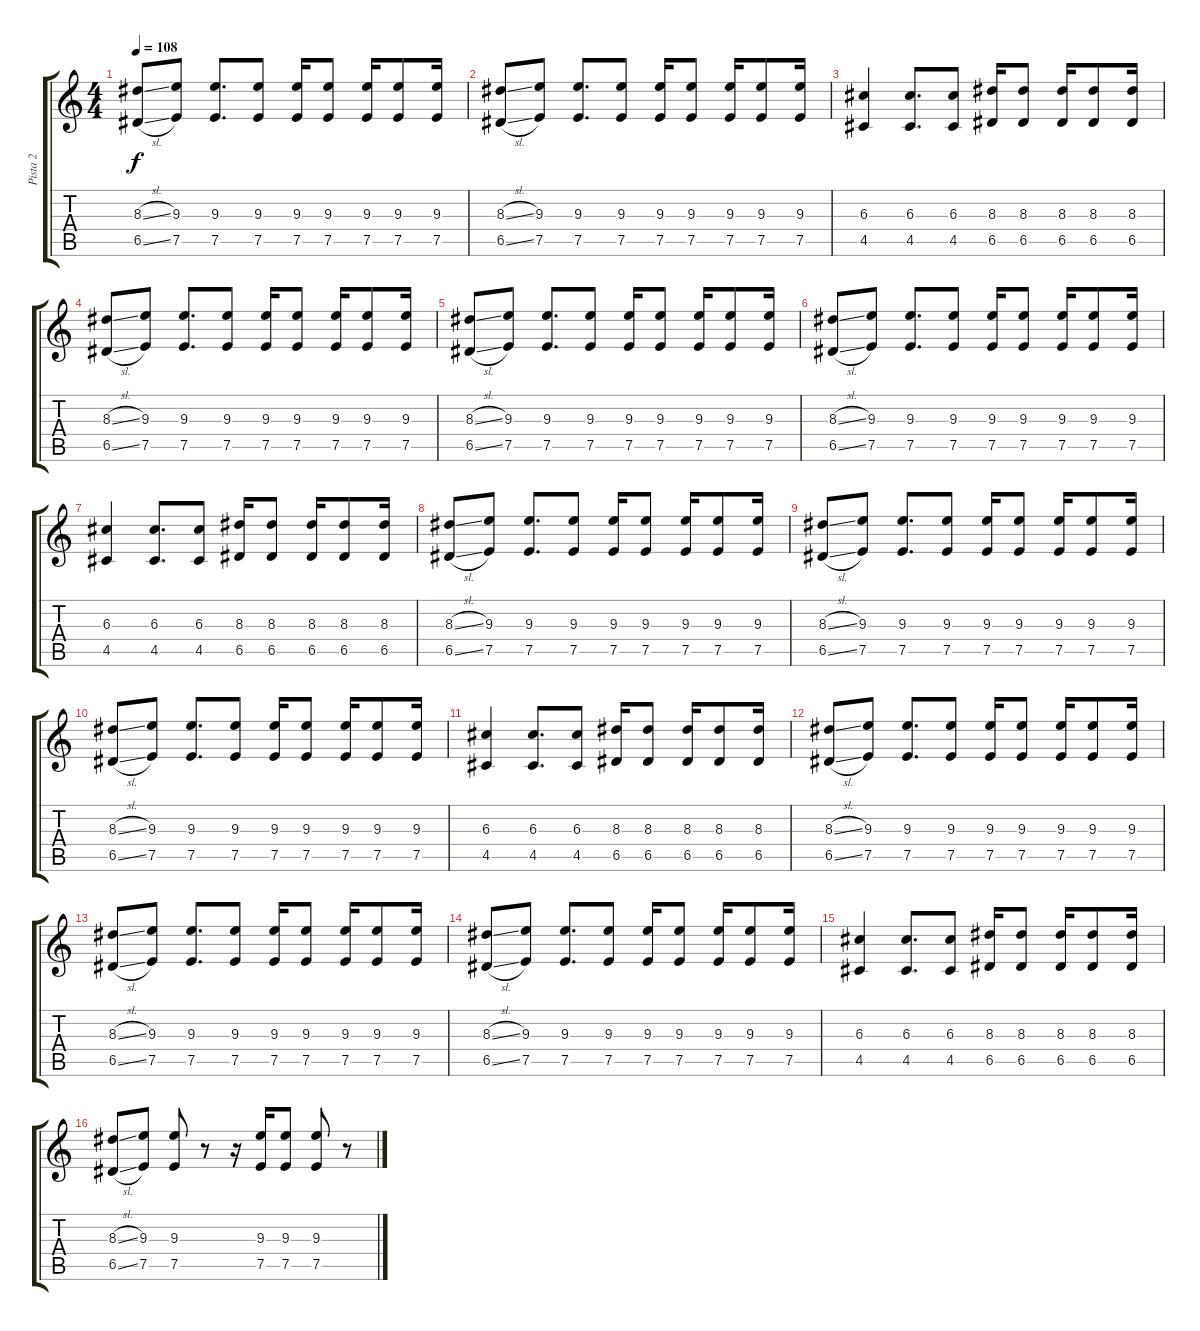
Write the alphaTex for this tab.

\track ("Pista 2" "Pista 2") {instrument distortionguitar}
\staff {score tabs}
\tuning (E4 B3 G3 D3 A2 E2) {hide}
\ts (4 4)
\tempo 108
\clef g2
\ks c
(8.3{sl} 6.5{sl}).8{dy f} (9.3 7.5).8 (9.3 7.5).8{d} (9.3 7.5).8 (9.3 7.5).16 (9.3 7.5).8 (9.3 7.5).16 (9.3 7.5).8 (9.3 7.5).16 |
(8.3{sl} 6.5{sl}).8 (9.3 7.5).8 (9.3 7.5).8{d} (9.3 7.5).8 (9.3 7.5).16 (9.3 7.5).8 (9.3 7.5).16 (9.3 7.5).8 (9.3 7.5).16 |
(6.3 4.5).4 (6.3 4.5).8{d} (6.3 4.5).8 (8.3 6.5).16 (8.3 6.5).8 (8.3 6.5).16 (8.3 6.5).8 (8.3 6.5).16 |
(8.3{sl} 6.5{sl}).8 (9.3 7.5).8 (9.3 7.5).8{d} (9.3 7.5).8 (9.3 7.5).16 (9.3 7.5).8 (9.3 7.5).16 (9.3 7.5).8 (9.3 7.5).16 |
(8.3{sl} 6.5{sl}).8 (9.3 7.5).8 (9.3 7.5).8{d} (9.3 7.5).8 (9.3 7.5).16 (9.3 7.5).8 (9.3 7.5).16 (9.3 7.5).8 (9.3 7.5).16 |
(8.3{sl} 6.5{sl}).8 (9.3 7.5).8 (9.3 7.5).8{d} (9.3 7.5).8 (9.3 7.5).16 (9.3 7.5).8 (9.3 7.5).16 (9.3 7.5).8 (9.3 7.5).16 |
(6.3 4.5).4 (6.3 4.5).8{d} (6.3 4.5).8 (8.3 6.5).16 (8.3 6.5).8 (8.3 6.5).16 (8.3 6.5).8 (8.3 6.5).16 |
(8.3{sl} 6.5{sl}).8 (9.3 7.5).8 (9.3 7.5).8{d} (9.3 7.5).8 (9.3 7.5).16 (9.3 7.5).8 (9.3 7.5).16 (9.3 7.5).8 (9.3 7.5).16 |
(8.3{sl} 6.5{sl}).8 (9.3 7.5).8 (9.3 7.5).8{d} (9.3 7.5).8 (9.3 7.5).16 (9.3 7.5).8 (9.3 7.5).16 (9.3 7.5).8 (9.3 7.5).16 |
(8.3{sl} 6.5{sl}).8 (9.3 7.5).8 (9.3 7.5).8{d} (9.3 7.5).8 (9.3 7.5).16 (9.3 7.5).8 (9.3 7.5).16 (9.3 7.5).8 (9.3 7.5).16 |
(6.3 4.5).4 (6.3 4.5).8{d} (6.3 4.5).8 (8.3 6.5).16 (8.3 6.5).8 (8.3 6.5).16 (8.3 6.5).8 (8.3 6.5).16 |
(8.3{sl} 6.5{sl}).8 (9.3 7.5).8 (9.3 7.5).8{d} (9.3 7.5).8 (9.3 7.5).16 (9.3 7.5).8 (9.3 7.5).16 (9.3 7.5).8 (9.3 7.5).16 |
(8.3{sl} 6.5{sl}).8 (9.3 7.5).8 (9.3 7.5).8{d} (9.3 7.5).8 (9.3 7.5).16 (9.3 7.5).8 (9.3 7.5).16 (9.3 7.5).8 (9.3 7.5).16 |
(8.3{sl} 6.5{sl}).8 (9.3 7.5).8 (9.3 7.5).8{d} (9.3 7.5).8 (9.3 7.5).16 (9.3 7.5).8 (9.3 7.5).16 (9.3 7.5).8 (9.3 7.5).16 |
(6.3 4.5).4 (6.3 4.5).8{d} (6.3 4.5).8 (8.3 6.5).16 (8.3 6.5).8 (8.3 6.5).16 (8.3 6.5).8 (8.3 6.5).16 |
(8.3{sl} 6.5{sl}).8 (9.3 7.5).8 (9.3 7.5).8 r.8 r.16 (9.3 7.5).16 (9.3 7.5).8 (9.3 7.5).8 r.8
